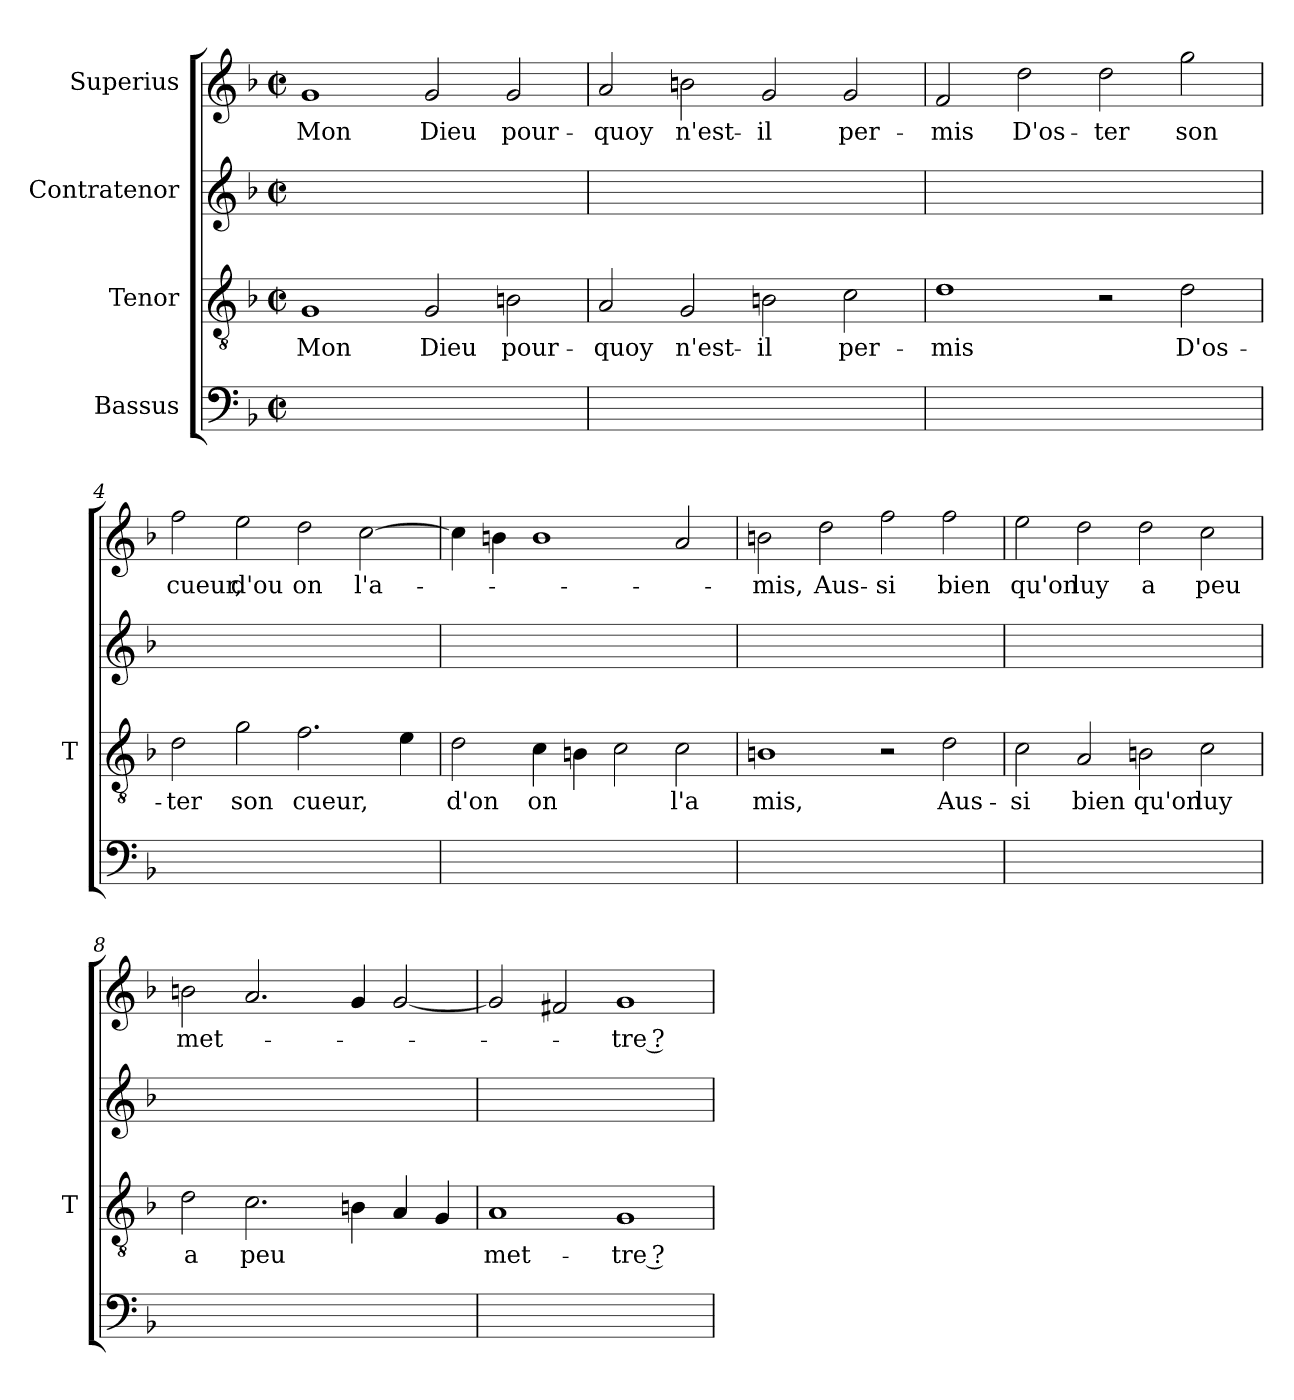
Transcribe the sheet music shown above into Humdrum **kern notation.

**kern	**kern	**text	**kern	**kern	**text
*part4	*part3	*part3	*part2	*part1	*part1
*staff4	*staff3	*staff3	*staff2	*staff1	*staff1
*I"Bassus	*I"Tenor	*	*I"Contratenor	*I"Superius	*
*	*I'T	*	*	*	*
*clefF4	*clefGv2	*	*clefG2	*clefG2	*
*k[b-]	*k[b-]	*	*k[b-]	*k[b-]	*
*F:	*F:	*	*F:	*F:	*
*M2/2	*M2/2	*	*M2/2	*M2/2	*
*met(c|)	*met(c|)	*	*met(c|)	*met(c|)	*
=1	=1	=1	=1	=1	=1
1ryy	1G	-Mon	1ryy	1g	-Mon
1ryy	2G	-Dieu	1ryy	2g	-Dieu
.	2B	pour-	.	2g	pour-
=2	=2	=2	=2	=2	=2
1ryy	2A	-quoy	1ryy	2a	-quoy
.	2G	n'est-	.	2b	n'est-
1ryy	2B	-il	1ryy	2g	-il
.	2c	per-	.	2g	per-
=3	=3	=3	=3	=3	=3
1ryy	1d	-mis	1ryy	2f	-mis
.	.	.	.	2dd	D'os-
1ryy	2r	.	1ryy	2dd	-ter
.	2d	D'os-	.	2gg	-son
=4	=4	=4	=4	=4	=4
1ryy	2d	-ter	1ryy	2ff	-cueur,
.	2g	-son	.	2ee	-d'ou
1ryy	2.f	-cueur,	1ryy	2dd	-on
.	.	.	.	[2cc	l'a-
.	4e	.	.	.	.
=5	=5	=5	=5	=5	=5
1ryy	2d	-d'on	1ryy	4cc]	.
.	.	.	.	4b	.
.	4c	-on	.	1b	.
.	4B	.	.	.	.
1ryy	2c	.	1ryy	.	.
.	2c	-l'a	.	2a	.
=6	=6	=6	=6	=6	=6
1ryy	1B	-mis,	1ryy	2b	-mis,
.	.	.	.	2dd	Aus-
1ryy	2r	.	1ryy	2ff	-si
.	2d	Aus-	.	2ff	-bien
=7	=7	=7	=7	=7	=7
1ryy	2c	-si	1ryy	2ee	-qu'on
.	2A	-bien	.	2dd	-luy
1ryy	2B	-qu'on	1ryy	2dd	-a
.	2c	-luy	.	2cc	-peu
!!LO:PB:g=z
=8	=8	=8	=8	=8	=8
1ryy	2d	-a	1ryy	2b	met-
.	2.c	-peu	.	2.a	.
1ryy	.	.	1ryy	.	.
.	4B	.	.	4g	.
.	4A	.	.	[2g	.
.	4G	.	.	.	.
=9	=9	=9	=9	=9	=9
1ryy	1A	met-	1ryy	2g]	.
.	.	.	.	2f#X	.
1ryy	1G	-tre ?	1ryy	1g	-tre ?
=	=	=	=	=	=
*-	*-	*-	*-	*-	*-
